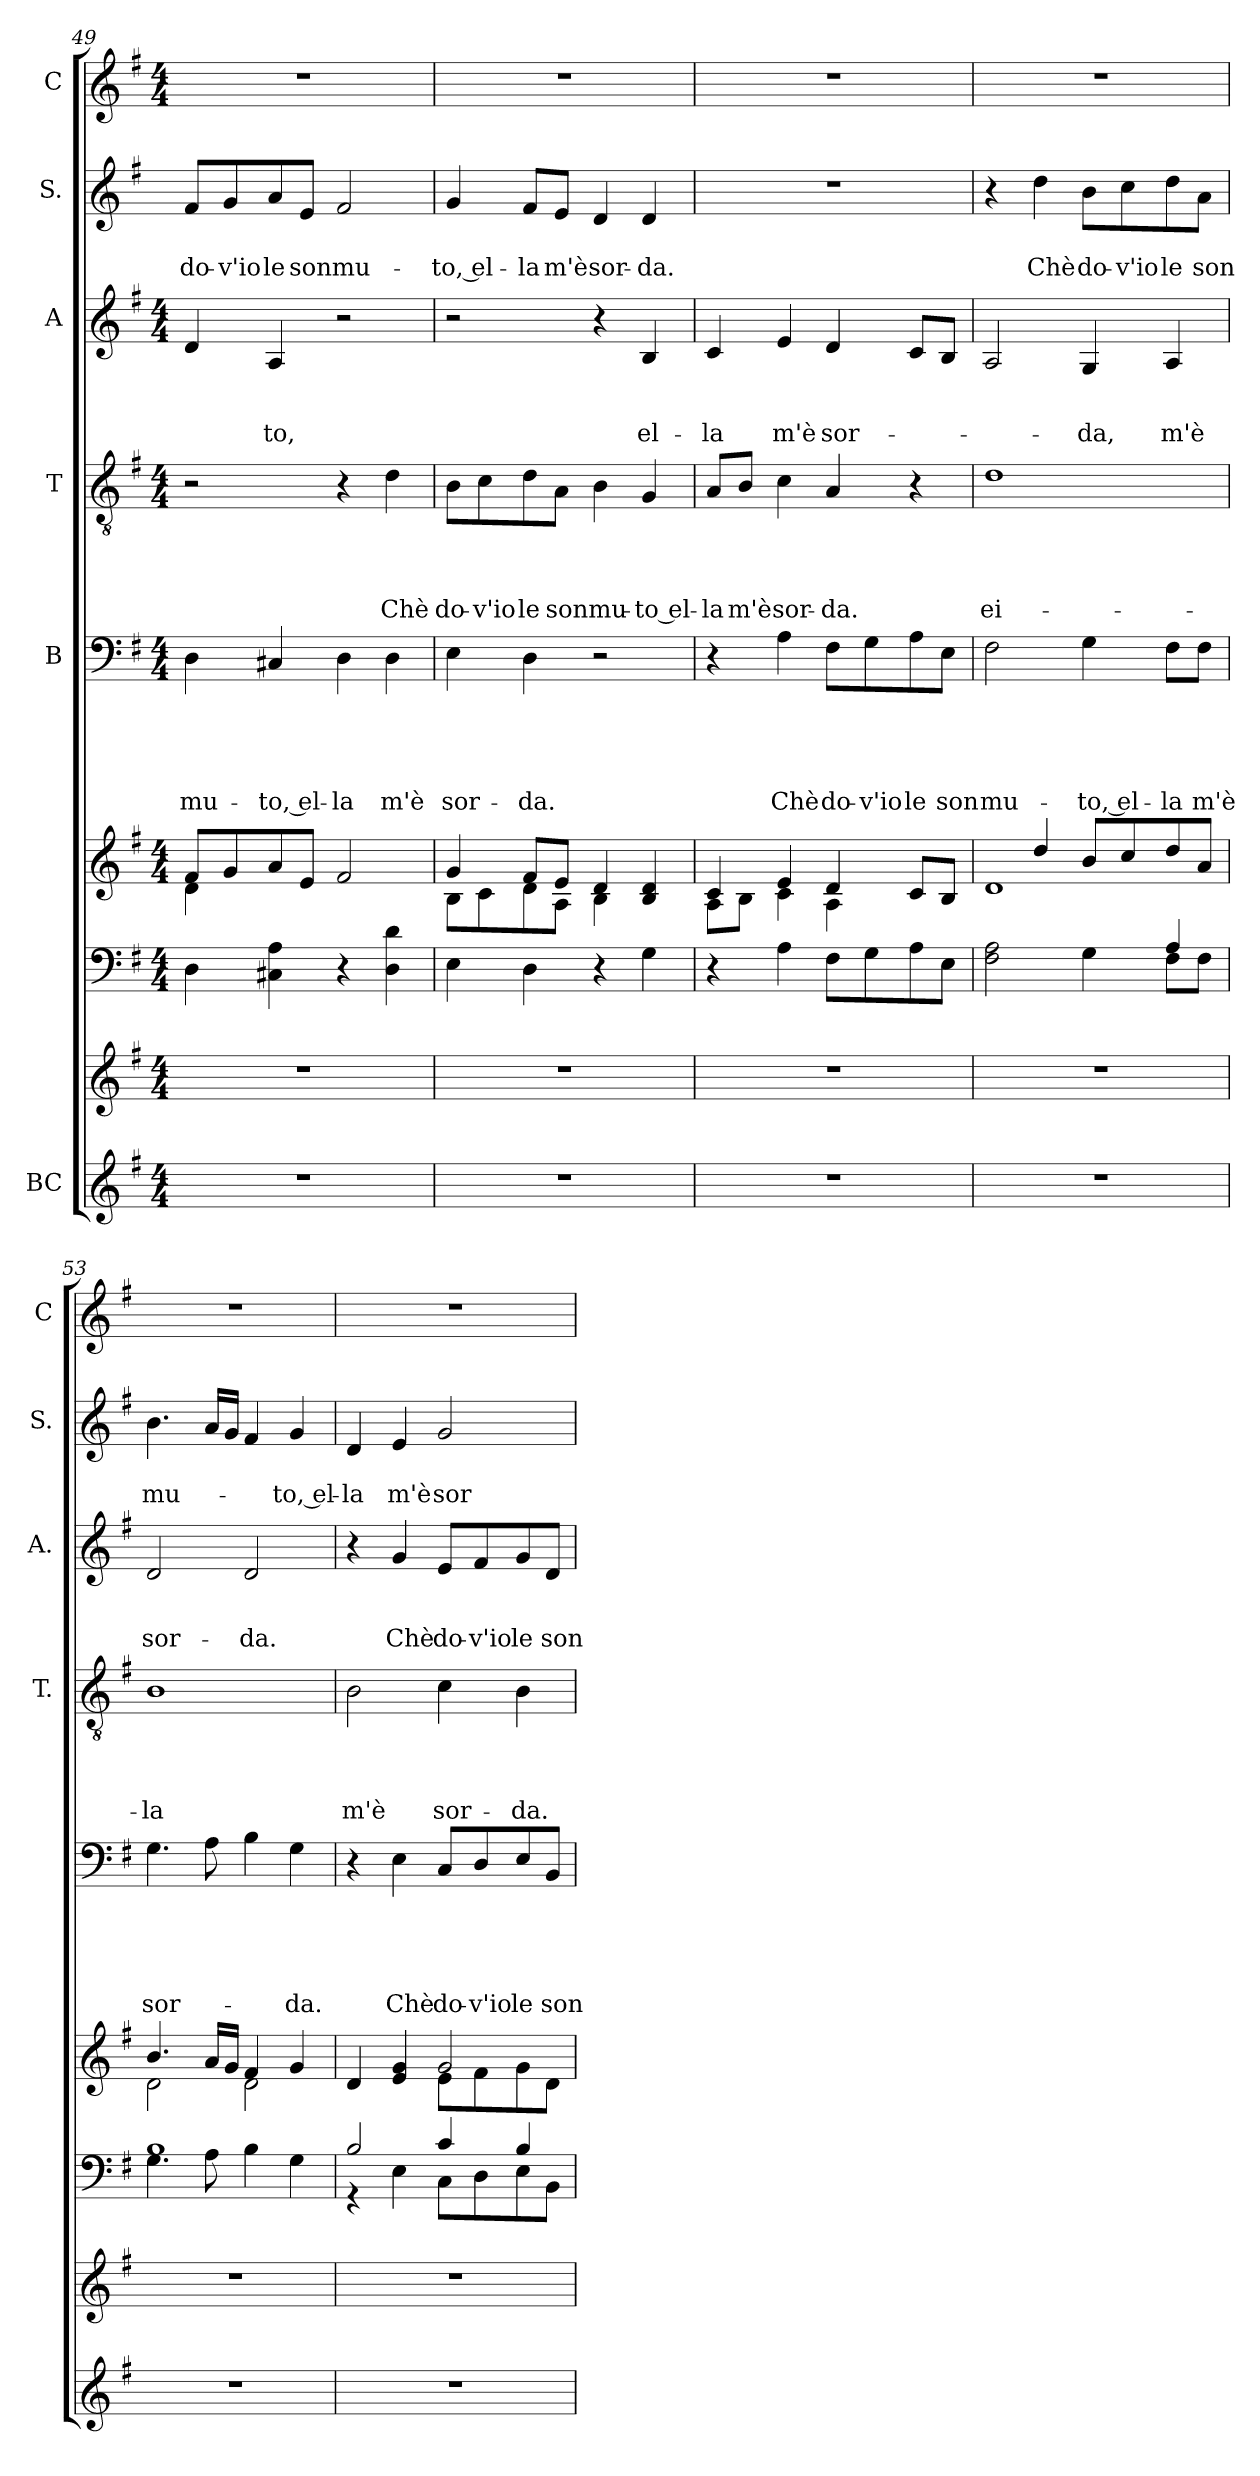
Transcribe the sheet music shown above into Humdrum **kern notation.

**kern	**kern	**kern	**kern	**kern	**text	**text	**text	**text	**text	**kern	**text	**text	**text	**text	**kern	**text	**text	**text	**kern	**text	**text	**kern
*part8	*part8	*part7	*part6	*part5	*part5	*part5	*part5	*part5	*part5	*part4	*part4	*part4	*part4	*part4	*part3	*part3	*part3	*part3	*part2	*part2	*part2	*part1
*staff9	*staff8	*staff7	*staff6	*staff5	*staff5	*staff5	*staff5	*staff5	*staff5	*staff4	*staff4	*staff4	*staff4	*staff4	*staff3	*staff3	*staff3	*staff3	*staff2	*staff2	*staff2	*staff1
*I"BC	*	*	*	*I"B	*	*	*	*	*	*I"T	*	*	*	*	*I"A	*	*	*	*I"S.	*	*	*I"C
*	*	*	*	*	*	*	*	*	*	*I'T.	*	*	*	*	*I'A.	*	*	*	*I'S.	*	*	*I'C
!!LO:LB:g=z
*clefG2	*clefG2	*clefF4	*clefG2	*clefF4	*	*	*	*	*	*clefGv2	*	*	*	*	*clefG2	*	*	*	*clefG2	*	*	*clefG2
*k[f#]	*k[f#]	*k[f#]	*k[f#]	*k[f#]	*	*	*	*	*	*k[f#]	*	*	*	*	*k[f#]	*	*	*	*k[f#]	*	*	*k[f#]
*G:	*G:	*G:	*G:	*G:	*	*	*	*	*	*G:	*	*	*	*	*G:	*	*	*	*G:	*	*	*G:
*M4/4	*M4/4	*M4/4	*M4/4	*M4/4	*	*	*	*	*	*M4/4	*	*	*	*	*M4/4	*	*	*	*	*	*	*M4/4
=49	=49	=49	=49	=49	=49	=49	=49	=49	=49	=49	=49	=49	=49	=49	=49	=49	=49	=49	=49	=49	=49	=49
*	*	*	*^	*	*	*	*	*	*	*	*	*	*	*	*	*	*	*	*	*	*	*
!	!	!	!	!	!	!	!	!	!	!LO:LY:b	!	!	!	!	!	!	!	!	!	!	!	!LO:LY:b	!
1r	1r	4D\	8f#/L	4d\	4D\	.	.	.	.	mu-	2r	.	.	.	.	4d/	.	.	.	8f#/L	.	do-	1r
!	!	!	!	!	!	!	!	!	!	!	!	!	!	!	!	!	!	!	!	!	!	!LO:LY:b	!
.	.	.	8g/	.	.	.	.	.	.	.	.	.	.	.	.	.	.	.	.	8g/	.	-v'io	.
!	!	!	!	!	!	!	!	!	!	!LO:LY:b:rj	!	!	!	!	!	!	!	!	!LO:LY:b	!	!	!LO:LY:b	!
.	.	4C#X\ 4A\	8a/	2.ryy	4C#X/	.	.	.	.	-to, el-	.	.	.	.	.	4A/	.	.	-to,	8a/	.	le	.
!	!	!	!	!	!	!	!	!	!	!	!	!	!	!	!	!	!	!	!	!	!	!LO:LY:b	!
.	.	.	8e/J	.	.	.	.	.	.	.	.	.	.	.	.	.	.	.	.	8e/J	.	son	.
!	!	!	!	!	!	!	!	!	!	!LO:LY:b	!	!	!	!	!	!	!	!	!	!	!	!LO:LY:b	!
.	.	4r	2f#/	.	4D\	.	.	.	.	-la	4r	.	.	.	.	2r	.	.	.	2f#/	.	mu-	.
!	!	!	!	!	!	!	!	!	!	!LO:LY:b	!	!	!	!	!LO:LY:b	!	!	!	!	!	!	!	!
.	.	4D\ 4d\	.	.	4D\	.	.	.	.	m'è	4d\	.	.	.	Chè	.	.	.	.	.	.	.	.
=50	=50	=50	=50	=50	=50	=50	=50	=50	=50	=50	=50	=50	=50	=50	=50	=50	=50	=50	=50	=50	=50	=50	=50
!	!	!	!	!	!	!	!	!	!	!LO:LY:b	!	!	!	!	!LO:LY:b	!	!	!	!	!	!	!LO:LY:b:rj	!
1r	1r	4E\	4g/	8B\L	4E\	.	.	.	.	sor-	8B\L	.	.	.	do-	2r	.	.	.	4g/	.	-to, el-	1r
!	!	!	!	!	!	!	!	!	!	!	!	!	!	!	!LO:LY:b	!	!	!	!	!	!	!	!
.	.	.	.	8c\	.	.	.	.	.	.	8c\	.	.	.	-v'io	.	.	.	.	.	.	.	.
!	!	!	!	!	!	!	!	!	!	!LO:LY:b	!	!	!	!	!LO:LY:b	!	!	!	!	!	!	!LO:LY:b	!
.	.	4D\	8f#/L	8d\	4D\	.	.	.	.	-da.	8d\	.	.	.	le	.	.	.	.	8f#/L	.	-la	.
!	!	!	!	!	!	!	!	!	!	!	!	!	!	!	!LO:LY:b	!	!	!	!	!	!	!LO:LY:b	!
.	.	.	8e/J	8A\J	.	.	.	.	.	.	8A\J	.	.	.	son	.	.	.	.	8e/J	.	m'è	.
!	!	!	!	!	!	!	!	!	!	!	!	!	!	!	!LO:LY:b	!	!	!	!	!	!	!LO:LY:b	!
.	.	4r	4d/	4B\	2r	.	.	.	.	.	4B\	.	.	.	mu-	4r	.	.	.	4d/	.	sor-	.
!	!	!	!	!	!	!	!	!	!	!	!	!	!	!	!LO:LY:b:rj	!	!	!	!LO:LY:b	!	!	!LO:LY:b	!
.	.	4G\	4B/ 4d/	4ryy	.	.	.	.	.	.	4G/	.	.	.	-to el-	4B/	.	.	el-	4d/	.	-da.	.
=51	=51	=51	=51	=51	=51	=51	=51	=51	=51	=51	=51	=51	=51	=51	=51	=51	=51	=51	=51	=51	=51	=51	=51
!	!	!	!	!	!	!	!	!	!	!	!	!	!	!	!LO:LY:b	!	!	!	!LO:LY:b	!	!	!	!
1r	1r	4r	4c/	8A\L	4r	.	.	.	.	.	8A/L	.	.	.	-la	4c/	.	.	-la	1r	.	.	1r
!	!	!	!	!	!	!	!	!	!	!	!	!	!	!	!LO:LY:b	!	!	!	!	!	!	!	!
.	.	.	.	8B\J	.	.	.	.	.	.	8B/J	.	.	.	m'è	.	.	.	.	.	.	.	.
!	!	!	!	!	!	!	!	!	!	!LO:LY:b	!	!	!	!	!LO:LY:b	!	!	!	!LO:LY:b	!	!	!	!
.	.	4A\	4e/	4c\	4A\	.	.	.	.	Chè	4c\	.	.	.	sor-	4e/	.	.	m'è	.	.	.	.
!	!	!	!	!	!	!	!	!	!	!LO:LY:b	!	!	!	!	!LO:LY:b	!	!	!	!LO:LY:b	!	!	!	!
.	.	8F#\L	4d/	4A\	8F#\L	.	.	.	.	do-	4A/	.	.	.	-da.	4d/	.	.	sor-	.	.	.	.
!	!	!	!	!	!	!	!	!	!	!LO:LY:b	!	!	!	!	!	!	!	!	!	!	!	!	!
.	.	8G\	.	.	8G\	.	.	.	.	-v'io	.	.	.	.	.	.	.	.	.	.	.	.	.
!	!	!	!	!	!	!	!	!	!	!LO:LY:b	!	!	!	!	!	!	!	!	!	!	!	!	!
.	.	8A\	8c/L	4ryy	8A\	.	.	.	.	le	4r	.	.	.	.	8c/L	.	.	.	.	.	.	.
!	!	!	!	!	!	!	!	!	!	!LO:LY:b	!	!	!	!	!	!	!	!	!	!	!	!	!
.	.	8E\J	8B/J	.	8E\J	.	.	.	.	son	.	.	.	.	.	8B/J	.	.	.	.	.	.	.
=52	=52	=52	=52	=52	=52	=52	=52	=52	=52	=52	=52	=52	=52	=52	=52	=52	=52	=52	=52	=52	=52	=52	=52
*	*	*^	*	*	*	*	*	*	*	*	*	*	*	*	*	*	*	*	*	*	*	*	*
!	!	!	!	!	!	!	!	!	!	!	!LO:LY:b	!	!	!	!	!LO:LY:b	!	!	!	!	!	!	!	!
1r	1r	2F#\ 2A\	2.ryy	1d	4ryy	2F#\	.	.	.	.	mu-	1d	.	.	.	ei-	2A/	.	.	.	4r	.	.	1r
!	!	!	!	!	!	!	!	!	!	!	!	!	!	!	!	!	!	!	!	!	!	!	!LO:LY:b	!
.	.	.	.	.	4dd/	.	.	.	.	.	.	.	.	.	.	.	.	.	.	.	4dd\	.	Chè	.
!	!	!	!	!	!	!	!	!	!	!	!LO:LY:b:rj	!	!	!	!	!	!	!	!	!LO:LY:b	!	!	!LO:LY:b	!
.	.	4G\	.	.	8b/L	4G\	.	.	.	.	-to, el-	.	.	.	.	.	4G/	.	.	-da,	8b\L	.	do-	.
!	!	!	!	!	!	!	!	!	!	!	!	!	!	!	!	!	!	!	!	!	!	!	!LO:LY:b	!
.	.	.	.	.	8cc/	.	.	.	.	.	.	.	.	.	.	.	.	.	.	.	8cc\	.	-v'io	.
!	!	!	!	!	!	!	!	!	!	!	!LO:LY:b	!	!	!	!	!	!	!	!	!LO:LY:b	!	!	!LO:LY:b	!
.	.	4A/	8F#\L	.	8dd/	8F#\L	.	.	.	.	-la	.	.	.	.	.	4A/	.	.	m'è	8dd\	.	le	.
!	!	!	!	!	!	!	!	!	!	!	!LO:LY:b	!	!	!	!	!	!	!	!	!	!	!	!LO:LY:b	!
.	.	.	8F#\J	.	8a/J	8F#\J	.	.	.	.	m'è	.	.	.	.	.	.	.	.	.	8a\J	.	son	.
!!LO:PB:g=z
=53	=53	=53	=53	=53	=53	=53	=53	=53	=53	=53	=53	=53	=53	=53	=53	=53	=53	=53	=53	=53	=53	=53	=53	=53
!	!	!	!	!	!	!	!	!	!	!	!LO:LY:b	!	!	!	!	!LO:LY:b	!	!	!	!LO:LY:b	!	!	!LO:LY:b	!
1r	1r	1B	4.G\	4.b/	2d\	4.G\	.	.	.	.	sor-	1B	.	.	.	-la	2d/	.	.	sor-	4.b\	.	mu-	1r
.	.	.	8A\	16a/LL	.	8A\	.	.	.	.	.	.	.	.	.	.	.	.	.	.	16a/LL	.	.	.
.	.	.	.	16g/JJ	.	.	.	.	.	.	.	.	.	.	.	.	.	.	.	.	16g/JJ	.	.	.
!	!	!	!	!	!	!	!	!	!	!	!	!	!	!	!	!	!	!	!	!LO:LY:b	!	!	!	!
.	.	.	4B\	4f#/	2d\	4B\	.	.	.	.	.	.	.	.	.	.	2d/	.	.	-da.	4f#/	.	.	.
!	!	!	!	!	!	!	!	!	!	!	!LO:LY:b	!	!	!	!	!	!	!	!	!	!	!	!LO:LY:b:rj	!
.	.	.	4G\	4g/	.	4G\	.	.	.	.	-da.	.	.	.	.	.	.	.	.	.	4g/	.	-to, el-	.
=54	=54	=54	=54	=54	=54	=54	=54	=54	=54	=54	=54	=54	=54	=54	=54	=54	=54	=54	=54	=54	=54	=54	=54	=54
!	!	!	!	!	!	!	!	!	!	!	!	!	!	!	!	!LO:LY:b	!	!	!	!	!	!	!LO:LY:b	!
1r	1r	2B/	4rGG	4d/	2ryy	4r	.	.	.	.	.	2B\	.	.	.	m'è	4r	.	.	.	4d/	.	-la	1r
!	!	!	!	!	!	!	!	!	!	!	!LO:LY:b	!	!	!	!	!	!	!	!	!LO:LY:b	!	!	!LO:LY:b	!
.	.	.	4E\	4e/ 4g/	.	4E\	.	.	.	.	Chè	.	.	.	.	.	4g/	.	.	Chè	4e/	.	m'è	.
!	!	!	!	!	!	!	!	!	!	!	!LO:LY:b	!	!	!	!	!LO:LY:b	!	!	!	!LO:LY:b	!	!	!LO:LY:b	!
.	.	4c/	8C\L	2g/	8e\L	8C/L	.	.	.	.	do-	4c\	.	.	.	sor-	8e/L	.	.	do-	2g/	.	sor-	.
!	!	!	!	!	!	!	!	!	!	!	!LO:LY:b	!	!	!	!	!	!	!	!	!LO:LY:b	!	!	!	!
.	.	.	8D\	.	8f#\	8D/	.	.	.	.	-v'io	.	.	.	.	.	8f#/	.	.	-v'io	.	.	.	.
!	!	!	!	!	!	!	!	!	!	!	!LO:LY:b	!	!	!	!	!LO:LY:b	!	!	!	!LO:LY:b	!	!	!	!
.	.	4B/	8E\	.	8g\	8E/	.	.	.	.	le	4B\	.	.	.	-da.	8g/	.	.	le	.	.	.	.
!	!	!	!	!	!	!	!	!	!	!	!LO:LY:b	!	!	!	!	!	!	!	!	!LO:LY:b	!	!	!	!
.	.	.	8BB\J	.	8d\J	8BB/J	.	.	.	.	son	.	.	.	.	.	8d/J	.	.	son	.	.	.	.
*	*	*v	*v	*	*	*	*	*	*	*	*	*	*	*	*	*	*	*	*	*	*	*	*	*
*	*	*	*v	*v	*	*	*	*	*	*	*	*	*	*	*	*	*	*	*	*	*	*	*
=	=	=	=	=	=	=	=	=	=	=	=	=	=	=	=	=	=	=	=	=	=	=
*-	*-	*-	*-	*-	*-	*-	*-	*-	*-	*-	*-	*-	*-	*-	*-	*-	*-	*-	*-	*-	*-	*-
